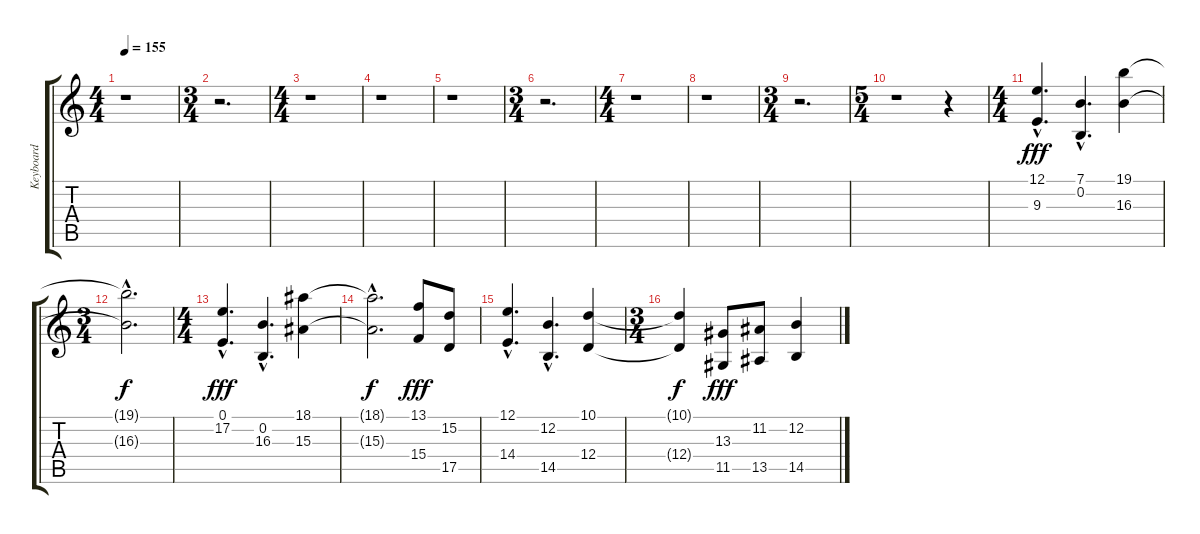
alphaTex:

\track ("Keyboard" "Keyboard") {instrument stringensemble1}
\staff {score tabs}
\tuning (E4 B3 G3 D3 A2 E2) {hide}
\ts (4 4)
\tempo 155
\clef g2
\ks c
r.1{dy fff instrument stringensemble1} |
\ts (3 4)
r.2{d} |
\ts (4 4)
r.1 |
r.1 |
r.1 |
\ts (3 4)
r.2{d} |
\ts (4 4)
r.1 |
r.1 |
\ts (3 4)
r.2{d} |
\ts (5 4)
r.1 r.4 |
\ts (4 4)
(12.1{hac} 9.3{hac}).4{d volume 11} (7.1{hac} 0.2{hac}).4{d} (19.1 16.3).4 |
\ts (3 4)
(19.1{hac t} 16.3{hac t}).2{d dy f} |
\ts (4 4)
(0.1{hac} 17.2{hac}).4{d dy fff} (0.2{hac} 16.3{hac}).4{d} (18.1 15.3).4 |
(18.1{hac t} 15.3{hac t}).2{d dy f} (13.1 15.4).8{dy fff} (15.2 17.5).8 |
(12.1{hac} 14.4{hac}).4{d} (12.2{hac} 14.5{hac}).4{d} (10.1 12.4).4 |
\ts (3 4)
(10.1{t} 12.4{t}).4{dy f} (13.3 11.5).8{dy fff} (11.2 13.5).8 (12.2 14.5).4
